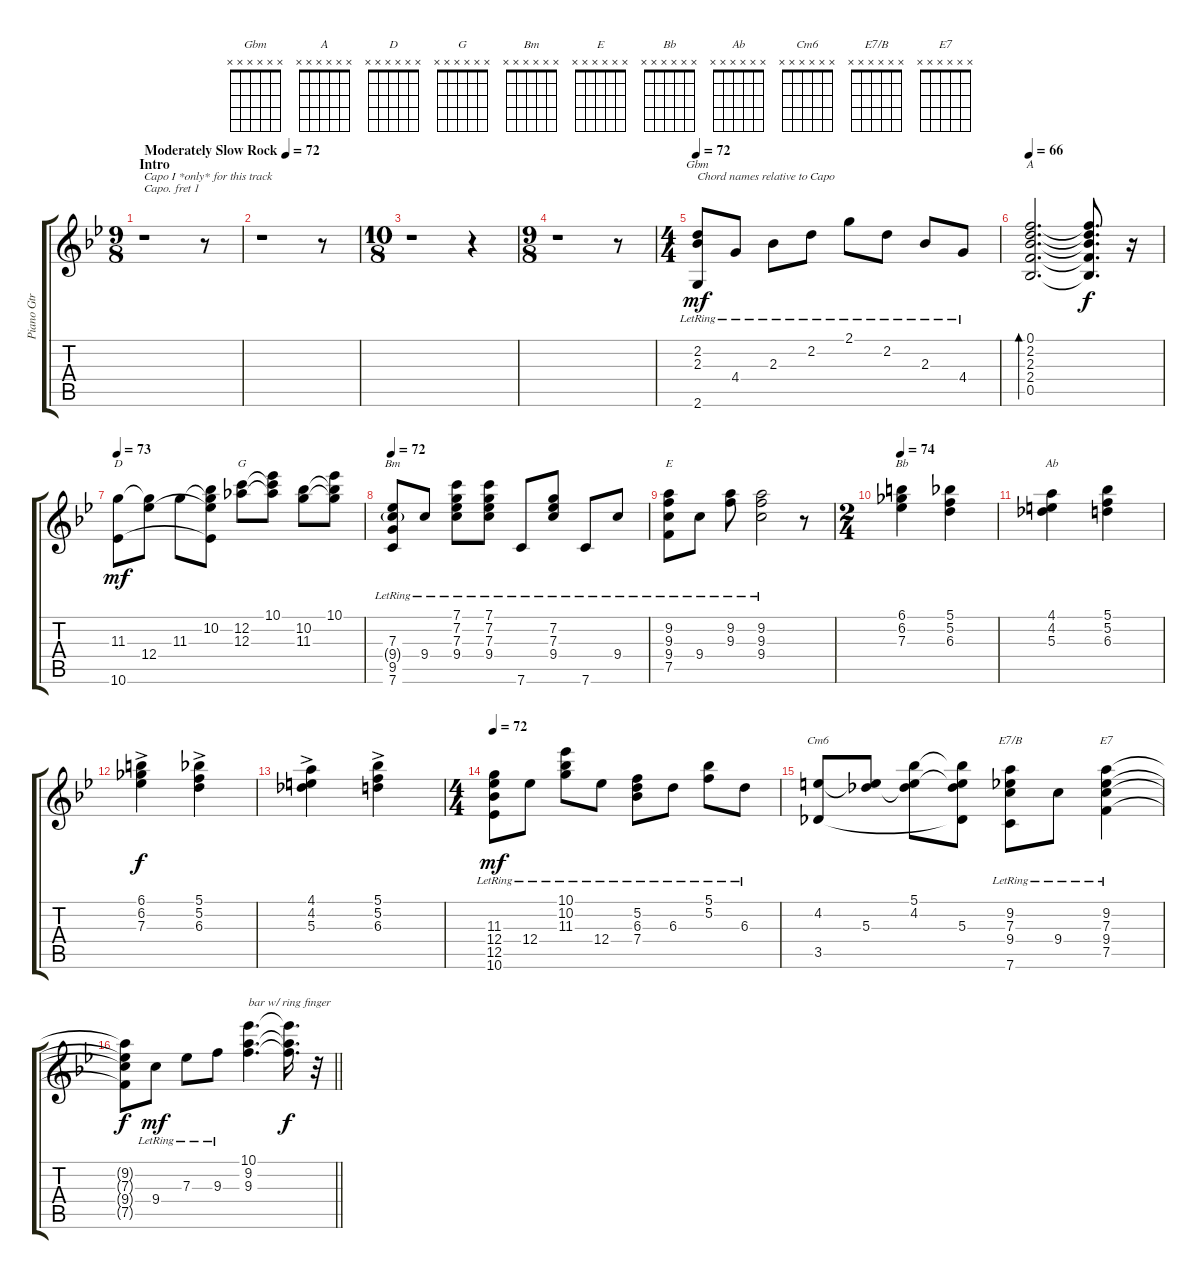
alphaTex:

\track ("Piano Gtr Adapt (mute if listening mix)" "Piano Gtr ") {mute instrument electricguitarjazz}
\staff {score tabs}
\capo 1
\tuning (E4 B3 G3 D3 A2 E2) {hide}
\chord ("Gbm" x x x x x x)
\chord ("A" x x x x x x)
\chord ("D" x x x x x x)
\chord ("G" x x x x x x)
\chord ("Bm" x x x x x x)
\chord ("E" x x x x x x)
\chord ("Bb" x x x x x x)
\chord ("Ab" x x x x x x)
\chord ("Cm6" x x x x x x)
\chord ("E7/B" x x x x x x)
\chord ("E7" x x x x x x)
\ts (9 8)
\section ("" "Intro")
\tempo (72 "Moderately Slow Rock")
\clef g2
\ks bb
r.1{txt "Capo I *only* for this track" dy mf instrument electricguitarjazz} r.8 |
r.1 r.8 |
\ts (10 8)
r.1 r.4 |
\ts (9 8)
r.1 r.8 |
\ts (4 4)
\tempo 72
(2.2{lr} 2.3{lr} 2.6{lr}).8{ch "Gbm" txt "Chord names relative to Capo"} 4.4{lr}.8 2.3{lr}.8 2.2{lr}.8 2.1{lr}.8 2.2{lr}.8 2.3{lr}.8 4.4{lr}.8 |
\tempo 66
(0.1 2.2 2.3 2.4 0.5).2{d bd 120 ch "A"} (0.1{t} 2.2{t} 2.3{t} 2.4{t} 0.5{t}).8{d dy f} r.16 |
\tempo 73
(11.3 10.6).8{ch "D" dy mf} (11.3{t} 12.4).8 11.3.8 (10.2 11.3{t} 12.4{t} 10.6{t}).8 (12.2 12.3).8{ch "G"} (10.1 12.2{t} 12.3{t}).8 (10.2 11.3).8 (10.1 10.2{t} 11.3{t}).8 |
\tempo 72
(7.3{lr} 9.4{g lr} 9.5{lr} 7.6{lr}).8{ch "Bm"} 9.4{lr}.8 (7.1{lr} 7.2{lr} 7.3{lr} 9.4{lr}).8 (7.1{lr} 7.2{lr} 7.3{lr} 9.4{lr}).8 7.6{lr}.8 (7.2{lr} 7.3{lr} 9.4{lr}).8 7.6{lr}.8 9.4{lr}.8 |
(9.2{lr} 9.3{lr} 9.4{lr} 7.5{lr}).8{ch "E"} 9.4{lr}.8 (9.2{lr} 9.3{lr}).8 (9.2{lr} 9.3{lr} 9.4{lr}).2 r.8 |
\ts (2 4)
\tempo 74
(6.1 6.2 7.3).4{ch "Bb"} (5.1 5.2 6.3).4 |
(4.1 4.2 5.3).4{ch "Ab"} (5.1 5.2 6.3).4 |
(6.1{ac} 6.2{ac} 7.3{ac}).4{dy f} (5.1{ac} 5.2{ac} 6.3{ac}).4 |
(4.1{ac} 4.2{ac} 5.3{ac}).4 (5.1{ac} 5.2{ac} 6.3{ac}).4 |
\ts (4 4)
\tempo 72
(11.3{lr} 12.4{lr} 12.5{lr} 10.6{lr}).8{dy mf} 12.4{lr}.8 (10.1{lr} 10.2{lr} 11.3{lr}).8 12.4{lr}.8 (5.2{lr} 6.3{lr} 7.4{lr}).8 6.3{lr}.8 (5.1{lr} 5.2{lr}).8 6.3{lr}.8 |
(4.2 3.5).8{ch "Cm6"} (4.2{t} 5.3).8 (5.1 4.2 5.3{t}).8 (5.1{t} 4.2{t} 5.3 3.5{t}).8 (9.2{lr} 7.3{lr} 9.4{lr} 7.6{lr}).8{ch "E7/B"} 9.4{lr}.8 (9.2{lr} 7.3{lr} 9.4{lr} 7.5{lr}).4{ch "E7"} |
\barLineRight lightlight
(9.2{t} 7.3{t} 9.4{t} 7.5{t}).8{dy f} 9.4{lr}.8{dy mf} 7.3{lr}.8 9.3{lr}.8 (10.1 9.2 9.3).4{d txt "bar w/ ring finger"} (10.1{t} 9.2{t} 9.3{t}).16{d dy f} r.32
